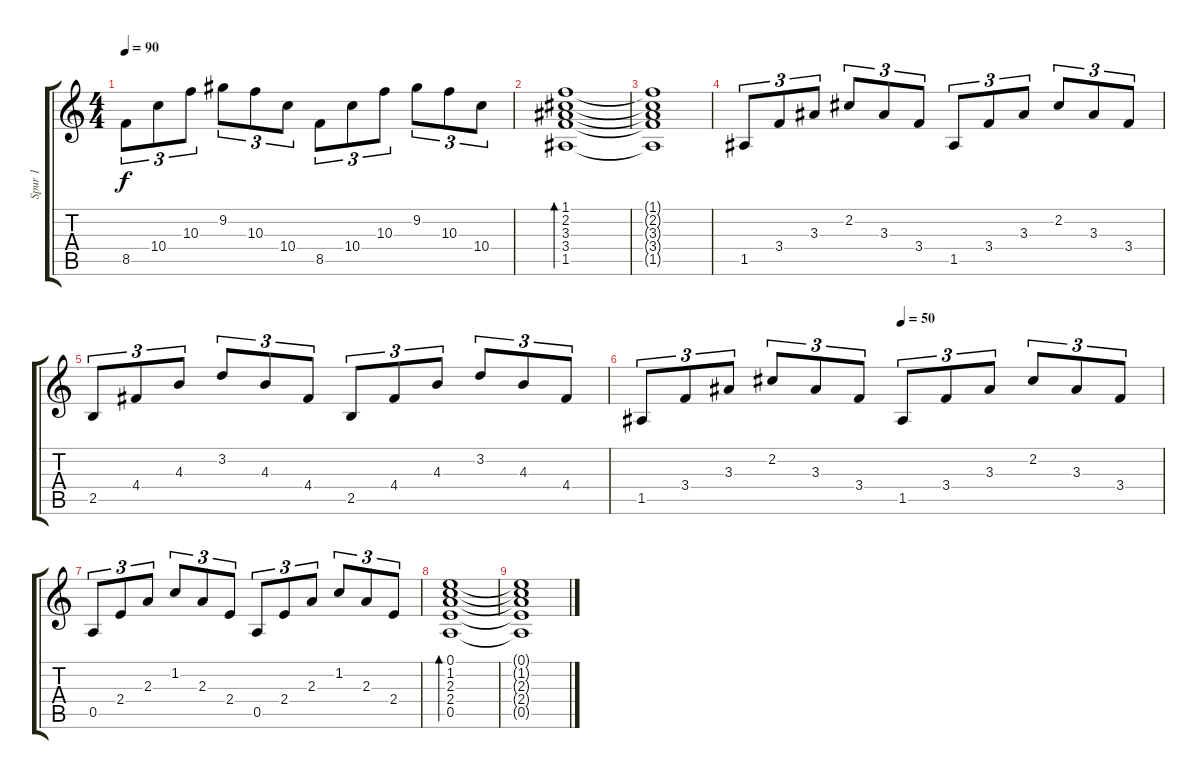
\track ("Spur 1" "Spur 1") {instrument acousticguitarnylon}
\staff {score tabs}
\tuning (E4 B3 G3 D3 A2 E2) {hide}
\ts (4 4)
\tempo 90
\clef g2
\ks c
8.5.8{tu (3 2) dy f} 10.4.8{tu (3 2)} 10.3.8{tu (3 2)} 9.2.8{tu (3 2)} 10.3.8{tu (3 2)} 10.4.8{tu (3 2)} 8.5.8{tu (3 2)} 10.4.8{tu (3 2)} 10.3.8{tu (3 2)} 9.2.8{tu (3 2)} 10.3.8{tu (3 2)} 10.4.8{tu (3 2)} |
(1.1 2.2 3.3 3.4 1.5).1{bd 120} |
(1.1{t} 2.2{t} 3.3{t} 3.4{t} 1.5{t}).1 |
1.5.8{tu (3 2)} 3.4.8{tu (3 2)} 3.3.8{tu (3 2)} 2.2.8{tu (3 2)} 3.3.8{tu (3 2)} 3.4.8{tu (3 2)} 1.5.8{tu (3 2)} 3.4.8{tu (3 2)} 3.3.8{tu (3 2)} 2.2.8{tu (3 2)} 3.3.8{tu (3 2)} 3.4.8{tu (3 2)} |
2.5.8{tu (3 2)} 4.4.8{tu (3 2)} 4.3.8{tu (3 2)} 3.2.8{tu (3 2)} 4.3.8{tu (3 2)} 4.4.8{tu (3 2)} 2.5.8{tu (3 2)} 4.4.8{tu (3 2)} 4.3.8{tu (3 2)} 3.2.8{tu (3 2)} 4.3.8{tu (3 2)} 4.4.8{tu (3 2)} |
\tempo (50 0.5)
1.5.8{tu (3 2)} 3.4.8{tu (3 2)} 3.3.8{tu (3 2)} 2.2.8{tu (3 2)} 3.3.8{tu (3 2)} 3.4.8{tu (3 2)} 1.5.8{tu (3 2)} 3.4.8{tu (3 2)} 3.3.8{tu (3 2)} 2.2.8{tu (3 2)} 3.3.8{tu (3 2)} 3.4.8{tu (3 2)} |
0.5.8{tu (3 2)} 2.4.8{tu (3 2)} 2.3.8{tu (3 2)} 1.2.8{tu (3 2)} 2.3.8{tu (3 2)} 2.4.8{tu (3 2)} 0.5.8{tu (3 2)} 2.4.8{tu (3 2)} 2.3.8{tu (3 2)} 1.2.8{tu (3 2)} 2.3.8{tu (3 2)} 2.4.8{tu (3 2)} |
(0.1 1.2 2.3 2.4 0.5).1{bd 120} |
(0.1{t} 1.2{t} 2.3{t} 2.4{t} 0.5{t}).1
